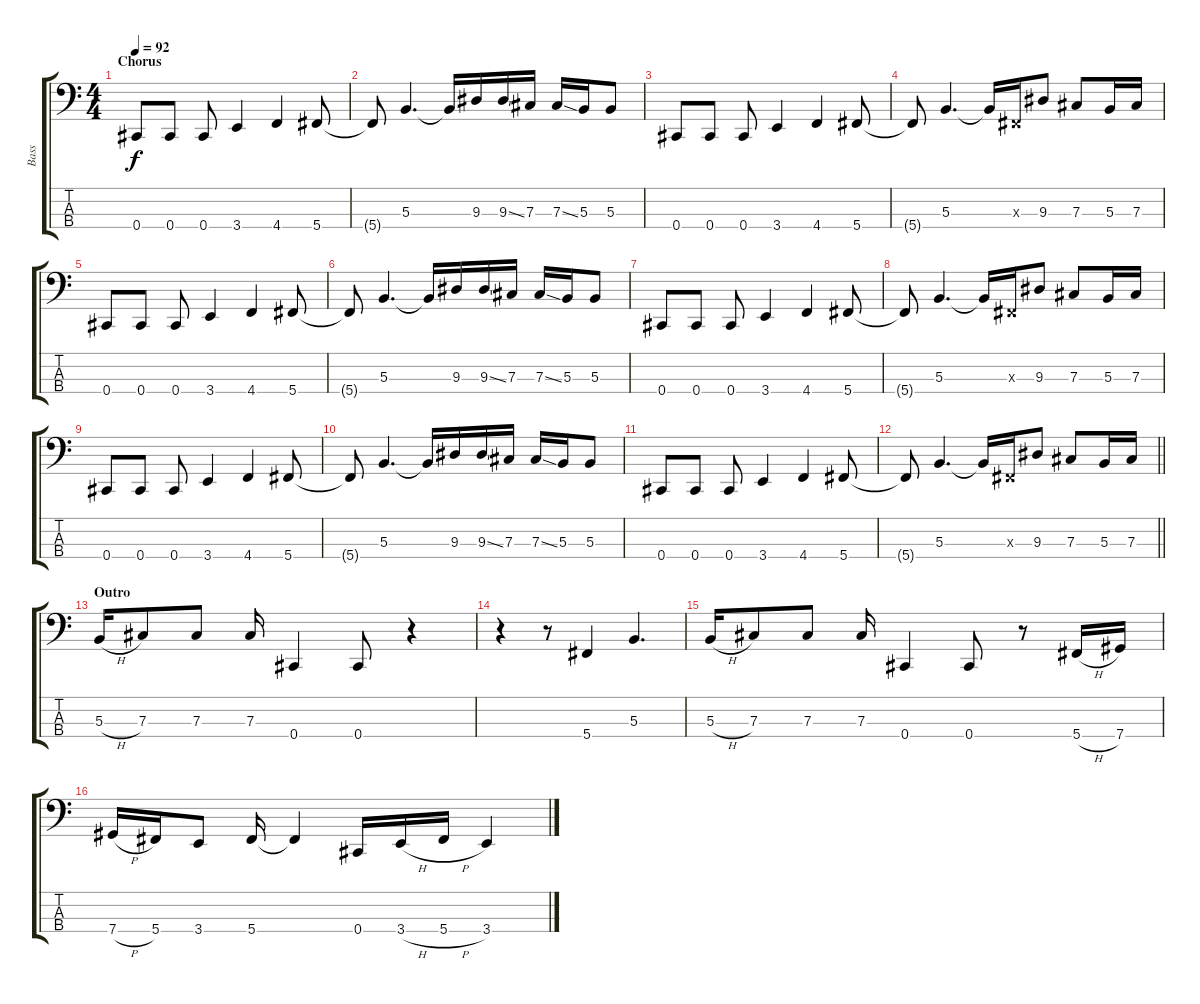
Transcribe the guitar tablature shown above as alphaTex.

\track ("Bass" "Bass") {instrument electricbassfinger}
\staff {score tabs}
\tuning (E2 B1 Gb1 Db1) {hide}
\ts (4 4)
\section ("" "Chorus")
\tempo 92
\clef f4
\ks c
0.4.8{dy f} 0.4.8 0.4.8 3.4.4 4.4.4 5.4.8 |
5.4{t}.8 5.3.4{d} 5.3{t}.16 9.3.16 9.3{ss}.16 7.3.16 7.3{ss}.16 5.3.16 5.3.8 |
0.4.8 0.4.8 0.4.8 3.4.4 4.4.4 5.4.8 |
5.4{t}.8 5.3.4{d} 5.3{t}.16 0.3{x}.16 9.3.8 7.3.8 5.3.16 7.3.16 |
0.4.8 0.4.8 0.4.8 3.4.4 4.4.4 5.4.8 |
5.4{t}.8 5.3.4{d} 5.3{t}.16 9.3.16 9.3{ss}.16 7.3.16 7.3{ss}.16 5.3.16 5.3.8 |
0.4.8 0.4.8 0.4.8 3.4.4 4.4.4 5.4.8 |
5.4{t}.8 5.3.4{d} 5.3{t}.16 0.3{x}.16 9.3.8 7.3.8 5.3.16 7.3.16 |
0.4.8 0.4.8 0.4.8 3.4.4 4.4.4 5.4.8 |
5.4{t}.8 5.3.4{d} 5.3{t}.16 9.3.16 9.3{ss}.16 7.3.16 7.3{ss}.16 5.3.16 5.3.8 |
0.4.8 0.4.8 0.4.8 3.4.4 4.4.4 5.4.8 |
\barLineRight lightlight
5.4{t}.8 5.3.4{d} 5.3{t}.16 0.3{x}.16 9.3.8 7.3.8 5.3.16 7.3.16 |
\section ("" "Outro")
5.3{h}.16 7.3.8 7.3.8 7.3.16 0.4.4 0.4.8 r.4 |
r.4 r.8 5.4.4 5.3.4{d} |
5.3{h}.16 7.3.8 7.3.8 7.3.16 0.4.4 0.4.8 r.8 5.4{h}.16 7.4.16 |
7.4{h}.16 5.4.16 3.4.8 5.4.16 5.4{t}.4 0.4.16 3.4{h}.16 5.4{h}.16 3.4.4
